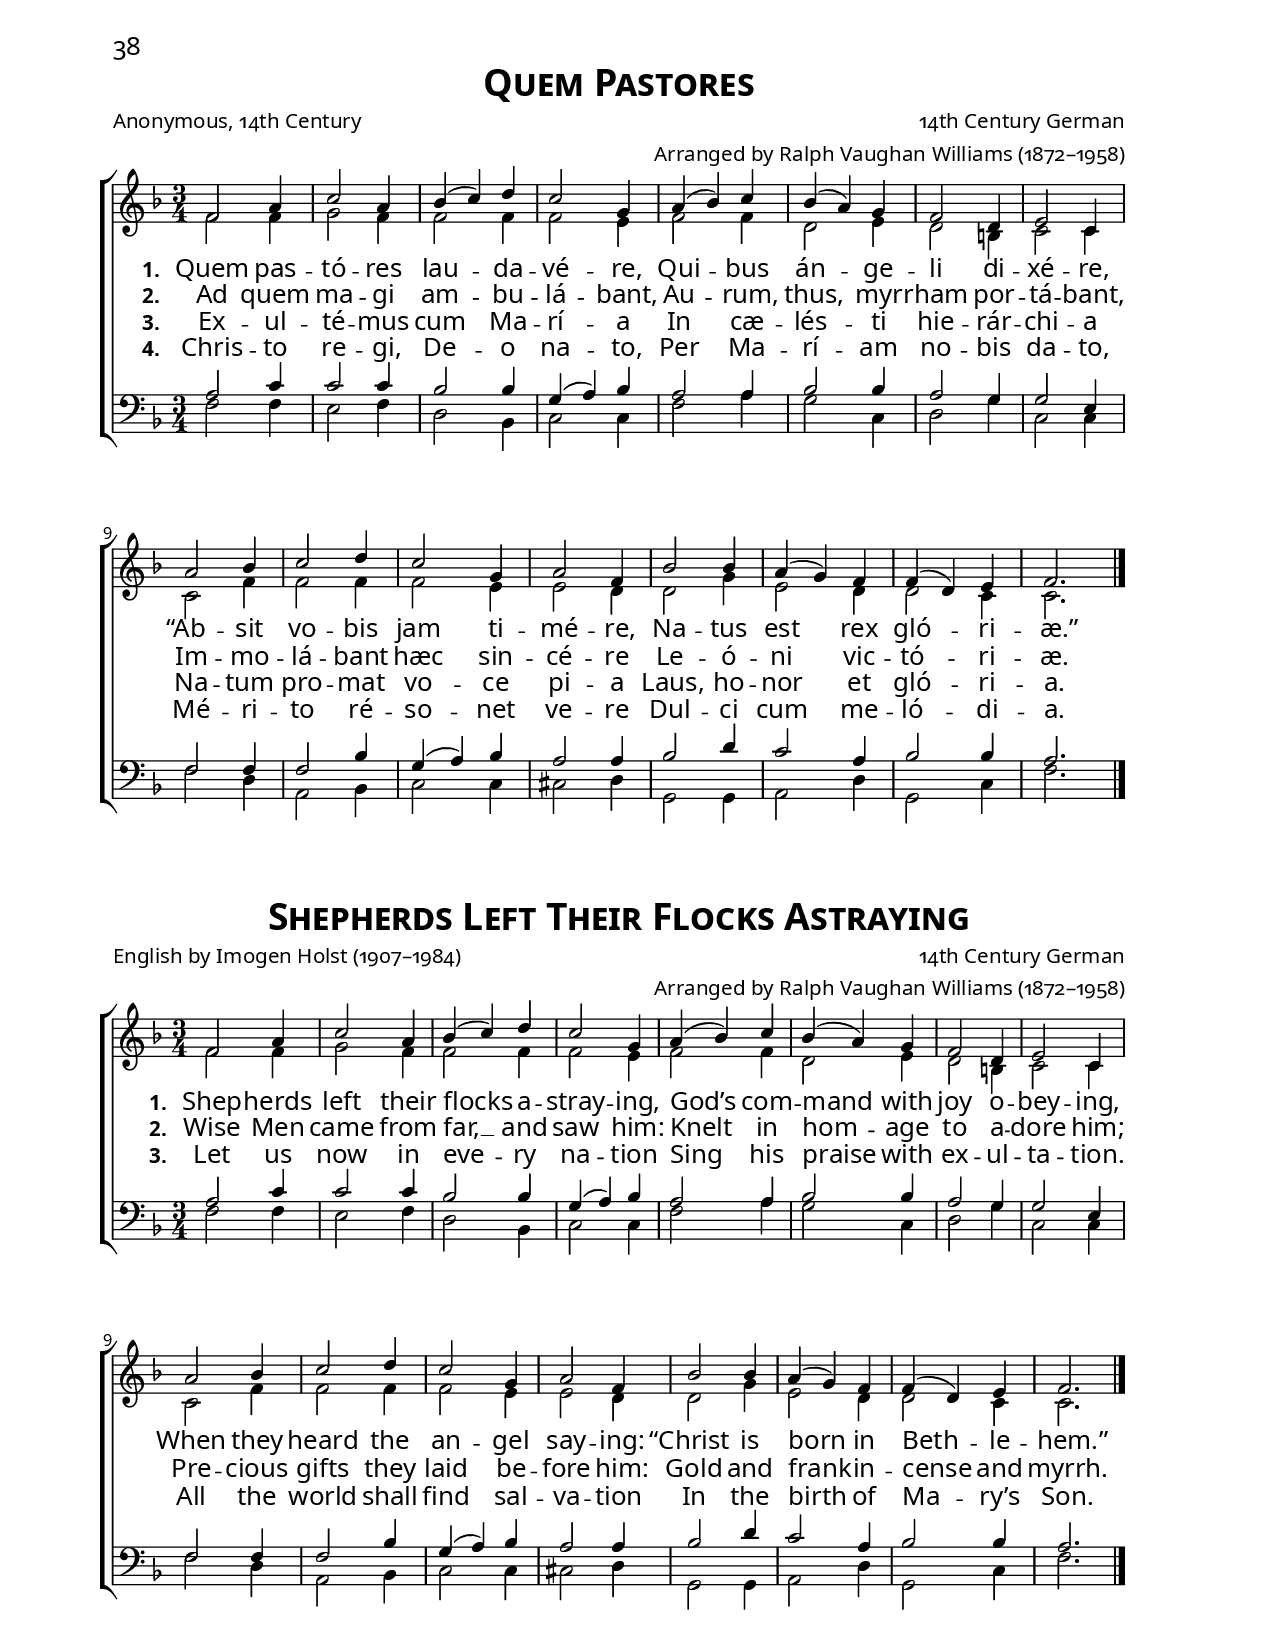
\version "2.14.2"
\include "util.ly"
\header {
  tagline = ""
}
\paper {
  print-all-headers = ##t
  paper-height = 11\in
  paper-width = 8.5\in
  indent = 0\in
  %system-system-spacing = #'((basic-distance . 10) (padding . 0))
  %system-system-spacing =
  %  #'((basic-distance . 0)
  %     (minimum-distance . 0)
  %     (padding . -0.35)
  %     (stretchability . 100))
  score-markup-spacing =
    #'((basic-distance . 0)
       (minimum-distance . 0)
       (padding . 0)
       (stretchability . 80))
  system-system-spacing =
    #'((basic-distance . 0)
       (minimum-distance . 0)
       (padding . -10)
       (stretchability . 100))
  markup-system-spacing =
    #'((basic-distance . 0)
       (minimum-distance . 0)
       (padding . 0)
       (stretchability . 0))
  last-bottom-spacing =
    #'((basic-distance . 0)
       (minimum-distance . 0)
       (padding . 0)
       (stretchability . 0))
  ragged-last-bottom = ##f
  ragged-bottom = ##f
  two-sided = ##t
  inner-margin = 1\in
  outer-margin = 0.75\in
  top-margin = 0.26\in
  bottom-margin = 0.25\in
  first-page-number = #38
  print-first-page-number = ##t
  headerLine = ""
  oddHeaderMarkup = \markup\fill-line{
     \override #'(font-name . "Garamond Premier Pro")\abs-fontsize #12.5
     \combine 
        \fill-line{"" \on-the-fly #print-page-number-check-first
        \oldStylePageNum""
        }
        \fill-line{\headerLine}
  }
  evenHeaderMarkup = \markup {
     \override #'(font-name . "Garamond Premier Pro")\abs-fontsize #12.5
     \combine
        \on-the-fly #print-page-number-check-first
        \oldStylePageNum""
        \fill-line{\headerLine}
  }
}
#(set-global-staff-size 18) \paper{ #(define fonts (make-pango-font-tree "Garamond Premier Pro" "Garamond Premier Pro" "Garamond Premier Pro" (/ 18 20))) }

global = {
  \key f \major
  \time 3/4
  \autoBeamOff
  \override DynamicLineSpanner #'staff-padding = #0.0
  \override DynamicLineSpanner #'Y-extent = #'(-1 . 1)
}

sopMusic = \relative c' {
  f2 a4 |
  c2 a4 |
  bes( c) d |
  c2 g4 |
  a( bes) c |
  
  bes( a) g |
  f2 d4 |
  e2 c4 |
  a'2 bes4 |
  c2 d4 |
  
  c2 g4 |
  a2 f4 |
  bes2 bes4 |
  a( g) f |
  f( d) e |
  f2. \bar "|."
}
sopWords = \lyricmode {
  
}

altoMusic = \relative c' {
  f2 f4 |
  g2 f4 |
  f2 f4 |
  f2 e4 |
  f2 f4 |
  
  d2 e4 |
  d2 b4 |
  c2 c4 |
  c2 f4 |
  f2 f4 |
  
  f2 e4 |
  e2 d4 |
  d2 g4 |
  e2 d4 |
  d2 c4 |
  c2. \bar "|."
}
altoWords = \lyricmode {
  \dropLyricsIX
  \set stanza = "1. "
  Quem pas -- tó -- res lau -- da -- vé -- re,
  Qui -- bus án -- ge -- li di -- xé -- re,
  “Ab -- sit vo -- bis jam ti -- mé -- re,
  Na -- tus est rex gló -- ri -- æ.”
}
altoWordsII = \lyricmode {
  \dropLyricsIX
%\markup\italic
  \set stanza = "2. "
  Ad quem ma -- gi am -- bu -- lá -- bant,
  Au -- rum, thus, myr -- rham por -- tá -- bant,
  Im -- mo -- lá -- bant hæc sin -- cé -- re
  Le -- ó -- ni vic -- tó -- ri -- æ.
}
altoWordsIII = \lyricmode {
  \dropLyricsIX
  \set stanza = "3. "
  Ex -- ul -- té -- mus cum Ma -- rí -- a
  In cæ -- lés -- ti hie -- rár -- chi -- a
  Na -- tum pro -- mat vo -- ce pi -- a
  Laus, ho -- nor et gló -- ri -- a.
}
altoWordsIV = \lyricmode {
  \dropLyricsIX
  \set stanza = "4. "
  Chris -- to re -- gi, De -- o na -- to,
  Per Ma -- rí -- am no -- bis da -- to,
  Mé -- ri -- to ré -- so -- net ve -- re
  Dul -- ci cum me -- ló -- di -- a.
}
altoWordsV = \lyricmode {
  \set stanza = "5. "
  \set ignoreMelismata = ##t
}
altoWordsVI = \lyricmode {
  \set stanza = "6. "
  \set ignoreMelismata = ##t
}
tenorMusic = \relative c' {
  a2 c4 |
  c2 c4 |
  bes2 bes4 |
  g( a) bes |
  a2 a4 |
  
  bes2 bes4 |
  a2 g4 |
  g2 e4 |
  f2 f4 |
  f2 bes4 |
  
  g( a) bes |
  a2 a4 |
  bes2 d4 |
  c2 a4 |
  bes2 bes4 |
  a2. \bar "|."
}
tenorWords = \lyricmode {

}

bassMusic = \relative c {
  f2 f4 |
  e2 f4 |
  d2 bes4 |
  c2 c4 |
  f2 a4 |
  
  g2 c,4 |
  d2 g4 |
  c,2 c4 |
  f2 d4 |
  a2 bes4 |
  
  c2 c4 |
  cis2 d4 |
  g,2 g4 |
  a2 d4 |
  g,2 c4 |
  f2. \bar "|."
}
bassWords = \lyricmode {

}

pianoRH = \relative c' {
  
}
pianoLH = \relative c' {
  
}

\score {
  <<
   \new ChoirStaff <<
    \new Staff = women <<
      \new Voice = "sopranos" { \voiceOne << \global \sopMusic >> }
      \new Voice = "altos" { \voiceTwo << \global \altoMusic >> }
    >>
    \new Lyrics \with { alignAboveContext = "women" \override VerticalAxisGroup #'nonstaff-relatedstaff-spacing = #'((basic-distance . 1))} \lyricsto "sopranos" \sopWords
    \new Lyrics = "altosVI"  \with { alignBelowContext = "women" } \lyricsto "altos" \altoWordsVI
    \new Lyrics = "altosV"  \with { alignBelowContext = "women" } \lyricsto "altos" \altoWordsV
    \new Lyrics = "altosIV"  \with { alignBelowContext = "women" } \lyricsto "altos" \altoWordsIV
    \new Lyrics = "altosIII"  \with { alignBelowContext = "women" } \lyricsto "altos" \altoWordsIII
    \new Lyrics = "altosII"  \with { alignBelowContext = "women" } \lyricsto "altos" \altoWordsII
    \new Lyrics = "altos"  \with { alignBelowContext = "women" \override VerticalAxisGroup #'nonstaff-relatedstaff-spacing = #'((padding . -0.5)) } \lyricsto "altos" \altoWords
   \new Staff = men <<
      \clef bass
      \new Voice = "tenors" { \voiceOne << \global \tenorMusic >> }
      \new Voice = "basses" { \voiceTwo << \global \bassMusic >> }
    >>
    \new Lyrics \with { alignAboveContext = "men" \override VerticalAxisGroup #'nonstaff-relatedstaff-spacing = #'((basic-distance . 1)) } \lyricsto "tenors" \tenorWords
    \new Lyrics \with { alignBelowContext = "men" \override VerticalAxisGroup #'nonstaff-relatedstaff-spacing = #'((basic-distance . 1)) } \lyricsto "basses" \bassWords
  >>
%    \new PianoStaff << \new Staff { \new Voice { \pianoRH } } \new Staff { \clef "bass" \pianoLH } >>
  >>
  \layout {
  \context {
    \Lyrics
    \override LyricText #'font-size = #2
  }
    \context {
      \Score
      %\override SpacingSpanner #'base-shortest-duration = #(ly:make-moment 1 8)
      %\override SpacingSpanner #'common-shortest-duration = #(ly:make-moment 1 4)
    }
    \context {
      % Remove all empty staves
      % \Staff \RemoveEmptyStaves \override VerticalAxisGroup #'remove-first = ##t
    }
    \context {
      \Lyrics
      \override LyricText #'X-offset = #center-on-word
    }
  }
  \header {
    title = \markup{\override #'(font-name . "Garamond Premier Pro Semibold"){ \abs-fontsize #18 \smallCapsOldStyle"Quem Pastores"}}
    poet = \markup\oldStyleNum"Anonymous, 14th Century"
    composer = \markup\oldStyleNum"14th Century German"
    arranger = \markup\oldStyleNum"Arranged by Ralph Vaughan Williams (1872–1958)"
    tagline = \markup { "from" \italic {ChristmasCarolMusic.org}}
  }
}






altoWords = \lyricmode {
  \dropLyricsIX
  \set stanza = "1. "
  Shep -- herds left their flocks a -- stray -- ing,
  God’s com -- mand with joy o -- bey -- ing,
  When they heard the an -- gel say -- ing:
  “Christ is born in Beth -- le -- hem.”
}
altoWordsII = \lyricmode {
  \dropLyricsIX
%\markup\italic
  \set stanza = "2. "
  Wise Men came from far, __ and saw him:
  Knelt in hom -- age to a -- dore him;
  Pre -- cious gifts they laid be -- fore him:
  Gold and frank -- in -- cense and myrrh.
}
altoWordsIII = \lyricmode {
  \dropLyricsIX
  \set stanza = "3. "
  % On that Child with Mar -- y gaz -- ing,
  % Join ye Chris -- tians all in rais -- ing
  % Songs to Him, whom Heav’n is prais -- ing,
  % God in -- car -- nate come to men.
}
altoWordsIV = \lyricmode {
  \dropLyricsIX
  \set stanza = "3. "
  Let us now in eve -- ry na -- tion
  Sing his praise with ex -- ul -- ta -- tion.
  All the world shall find sal -- va -- tion
  In the birth of Ma -- ry’s Son.
}
\score {
  <<
   \new ChoirStaff <<
    \new Staff = women <<
      \new Voice = "sopranos" { \voiceOne << \global \sopMusic >> }
      \new Voice = "altos" { \voiceTwo << \global \altoMusic >> }
    >>
    \new Lyrics \with { alignAboveContext = "women" \override VerticalAxisGroup #'nonstaff-relatedstaff-spacing = #'((basic-distance . 1))} \lyricsto "sopranos" \sopWords
    \new Lyrics = "altosVI"  \with { alignBelowContext = "women" } \lyricsto "sopranos" \altoWordsVI
    \new Lyrics = "altosV"  \with { alignBelowContext = "women" } \lyricsto "sopranos" \altoWordsV
    \new Lyrics = "altosIV"  \with { alignBelowContext = "women" } \lyricsto "sopranos" \altoWordsIV
    \new Lyrics = "altosIII"  \with { alignBelowContext = "women" } \lyricsto "sopranos" \altoWordsIII
    \new Lyrics = "altosII"  \with { alignBelowContext = "women" } \lyricsto "sopranos" \altoWordsII
    \new Lyrics = "altos"  \with { alignBelowContext = "women" \override VerticalAxisGroup #'nonstaff-relatedstaff-spacing = #'((padding . -0.5)) } \lyricsto "sopranos" \altoWords
   \new Staff = men <<
      \clef bass
      \new Voice = "tenors" { \voiceOne << \global \tenorMusic >> }
      \new Voice = "basses" { \voiceTwo << \global \bassMusic >> }
    >>
    \new Lyrics \with { alignAboveContext = "men" \override VerticalAxisGroup #'nonstaff-relatedstaff-spacing = #'((basic-distance . 1)) } \lyricsto "tenors" \tenorWords
    \new Lyrics \with { alignBelowContext = "men" \override VerticalAxisGroup #'nonstaff-relatedstaff-spacing = #'((basic-distance . 1)) } \lyricsto "basses" \bassWords
  >>
%    \new PianoStaff << \new Staff { \new Voice { \pianoRH } } \new Staff { \clef "bass" \pianoLH } >>
  >>
  \layout {
  \context {
    \Lyrics
    \override LyricText #'font-size = #2
  }
    \context {
      \Score
      %\override SpacingSpanner #'base-shortest-duration = #(ly:make-moment 1 8)
      %\override SpacingSpanner #'common-shortest-duration = #(ly:make-moment 1 4)
    }
    \context {
      % Remove all empty staves
      % \Staff \RemoveEmptyStaves \override VerticalAxisGroup #'remove-first = ##t
    }
    \context {
      \Lyrics
      \override LyricText #'X-offset = #center-on-word
    }
  }
  \header {
    title = \markup{\override #'(font-name . "Garamond Premier Pro Semibold"){ \abs-fontsize #18 \smallCapsOldStyle"Shepherds Left Their Flocks Astraying"}}
    poet = \markup\oldStyleNum"English by Imogen Holst (1907–1984)"
    composer = \markup\oldStyleNum"14th Century German"
    arranger = \markup\oldStyleNum"Arranged by Ralph Vaughan Williams (1872–1958)"
%    tagline = \markup { "from" \italic {ChristmasCarolMusic.org}}
  }
}
